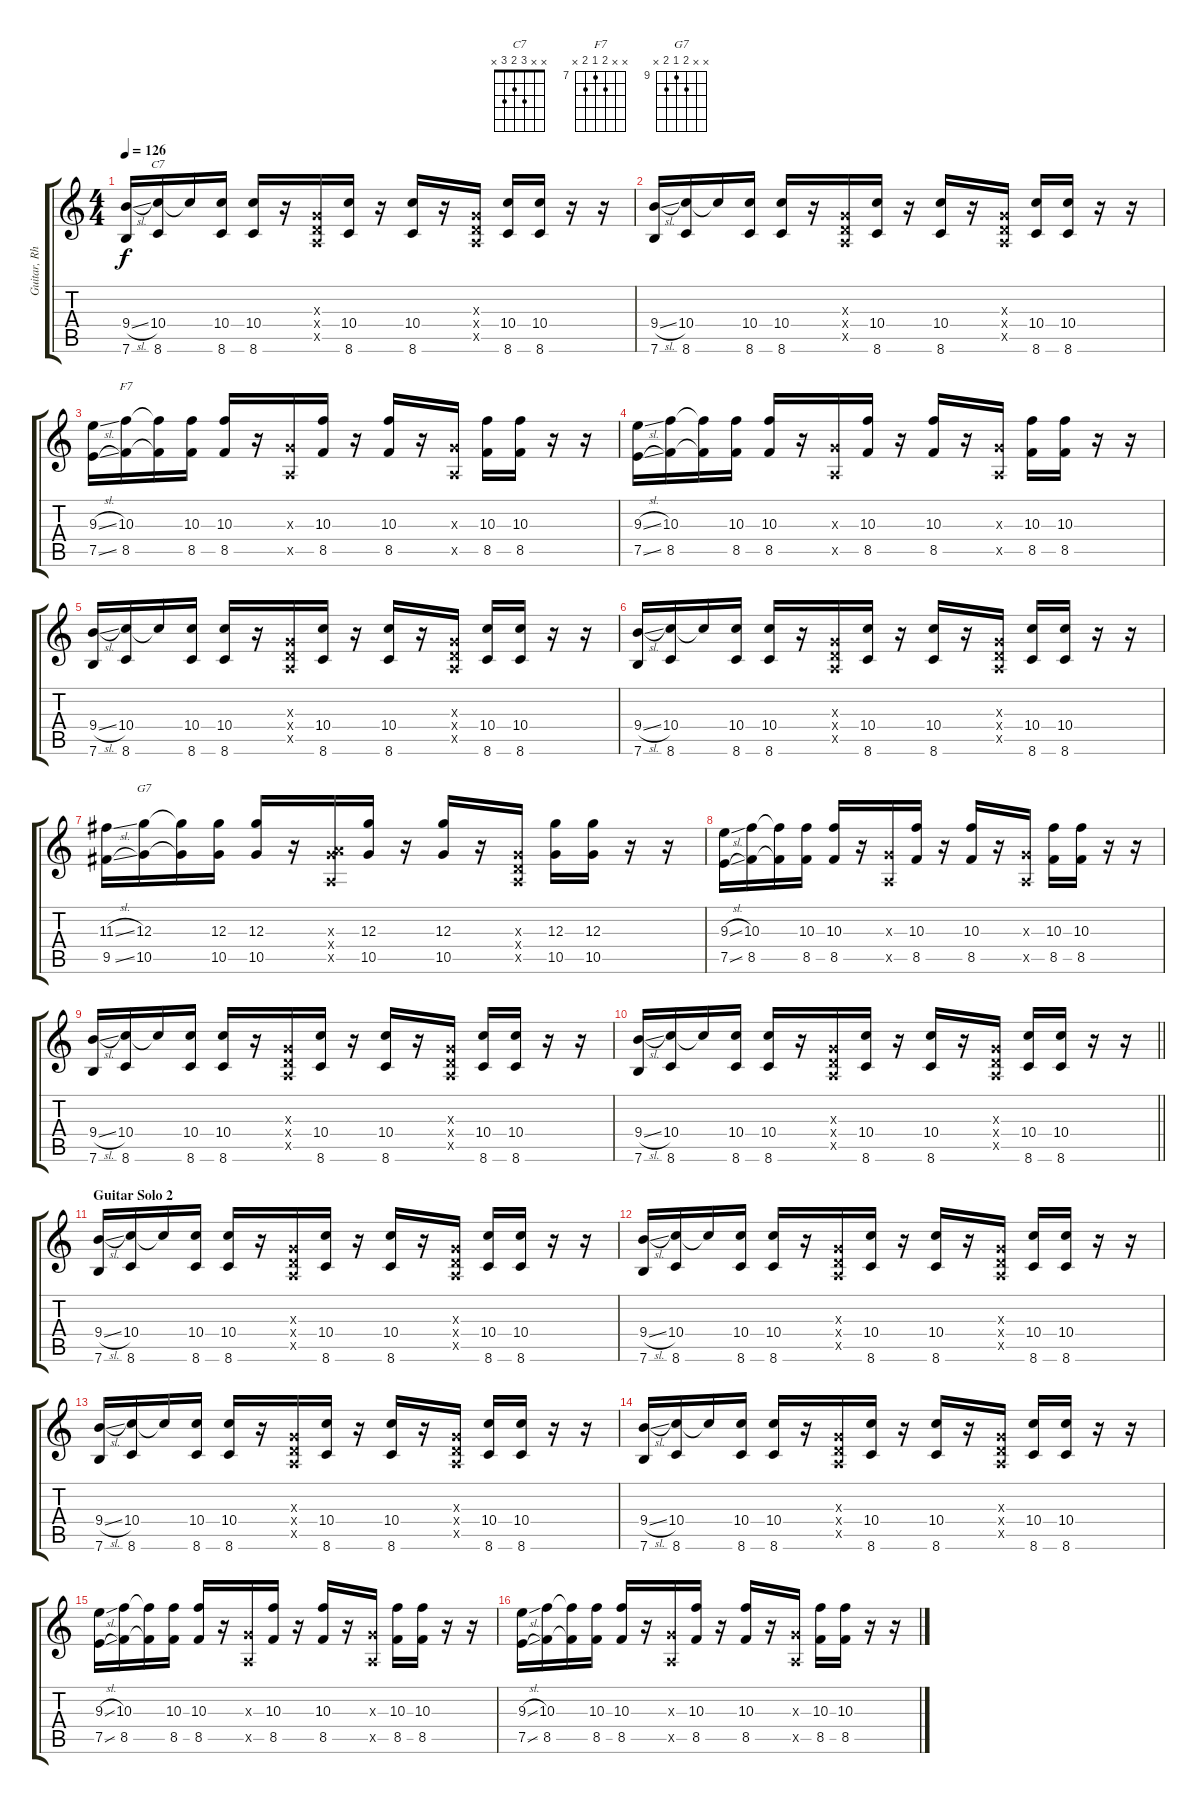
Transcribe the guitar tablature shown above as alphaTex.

\track ("Guitar, Rhythm 2" "Guitar, Rh") {instrument electricguitarclean}
\staff {score tabs}
\tuning (E4 B3 G3 D3 A2 E2) {hide}
\chord ("C7" x x 3 2 3 x)
\chord ("F7" x x 8 7 8 x) {firstfret 7}
\chord ("G7" x x 10 9 10 x) {firstfret 9}
\ts (4 4)
\tempo 126
\clef g2
\ks c
(9.4{sl} 7.6).16{dy f} (10.4 8.6).16{ch "C7"} 10.4{t}.16 (10.4 8.6).16 (10.4 8.6).16 r.16 (0.3{x} 0.4{x} 0.5{x}).16 (10.4 8.6).16 r.16 (10.4 8.6).16 r.16 (0.3{x} 0.4{x} 0.5{x}).16 (10.4 8.6).16 (10.4 8.6).16 r.16 r.16 |
(9.4{sl} 7.6).16 (10.4 8.6).16 10.4{t}.16 (10.4 8.6).16 (10.4 8.6).16 r.16 (0.3{x} 0.4{x} 0.5{x}).16 (10.4 8.6).16 r.16 (10.4 8.6).16 r.16 (0.3{x} 0.4{x} 0.5{x}).16 (10.4 8.6).16 (10.4 8.6).16 r.16 r.16 |
(9.3{sl} 7.5{sl}).16 (10.3 8.5).16{ch "F7"} (10.3{t} 8.5{t}).16 (10.3 8.5).16 (10.3 8.5).16 r.16 (0.3{x} 0.5{x}).16 (10.3 8.5).16 r.16 (10.3 8.5).16 r.16 (0.3{x} 0.5{x}).16 (10.3 8.5).16 (10.3 8.5).16 r.16 r.16 |
(9.3{sl} 7.5{sl}).16 (10.3 8.5).16 (10.3{t} 8.5{t}).16 (10.3 8.5).16 (10.3 8.5).16 r.16 (0.3{x} 0.5{x}).16 (10.3 8.5).16 r.16 (10.3 8.5).16 r.16 (0.3{x} 0.5{x}).16 (10.3 8.5).16 (10.3 8.5).16 r.16 r.16 |
(9.4{sl} 7.6).16 (10.4 8.6).16 10.4{t}.16 (10.4 8.6).16 (10.4 8.6).16 r.16 (0.3{x} 0.4{x} 0.5{x}).16 (10.4 8.6).16 r.16 (10.4 8.6).16 r.16 (0.3{x} 0.4{x} 0.5{x}).16 (10.4 8.6).16 (10.4 8.6).16 r.16 r.16 |
(9.4{sl} 7.6).16 (10.4 8.6).16 10.4{t}.16 (10.4 8.6).16 (10.4 8.6).16 r.16 (0.3{x} 0.4{x} 0.5{x}).16 (10.4 8.6).16 r.16 (10.4 8.6).16 r.16 (0.3{x} 0.4{x} 0.5{x}).16 (10.4 8.6).16 (10.4 8.6).16 r.16 r.16 |
(11.3{sl} 9.5{sl}).16 (12.3 10.5).16{ch "G7"} (12.3{t} 10.5{t}).16 (12.3 10.5).16 (12.3 10.5).16 r.16 (0.3{x} 7.4{x} 0.5{x}).16 (12.3 10.5).16 r.16 (12.3 10.5).16 r.16 (0.3{x} 0.4{x} 0.5{x}).16 (12.3 10.5).16 (12.3 10.5).16 r.16 r.16 |
(9.3{sl} 7.5{sl}).16 (10.3 8.5).16 (10.3{t} 8.5{t}).16 (10.3 8.5).16 (10.3 8.5).16 r.16 (0.3{x} 0.5{x}).16 (10.3 8.5).16 r.16 (10.3 8.5).16 r.16 (0.3{x} 0.5{x}).16 (10.3 8.5).16 (10.3 8.5).16 r.16 r.16 |
(9.4{sl} 7.6).16 (10.4 8.6).16 10.4{t}.16 (10.4 8.6).16 (10.4 8.6).16 r.16 (0.3{x} 0.4{x} 0.5{x}).16 (10.4 8.6).16 r.16 (10.4 8.6).16 r.16 (0.3{x} 0.4{x} 0.5{x}).16 (10.4 8.6).16 (10.4 8.6).16 r.16 r.16 |
\barLineRight lightlight
(9.4{sl} 7.6).16 (10.4 8.6).16 10.4{t}.16 (10.4 8.6).16 (10.4 8.6).16 r.16 (0.3{x} 0.4{x} 0.5{x}).16 (10.4 8.6).16 r.16 (10.4 8.6).16 r.16 (0.3{x} 0.4{x} 0.5{x}).16 (10.4 8.6).16 (10.4 8.6).16 r.16 r.16 |
\section ("" "Guitar Solo 2")
(9.4{sl} 7.6).16 (10.4 8.6).16 10.4{t}.16 (10.4 8.6).16 (10.4 8.6).16 r.16 (0.3{x} 0.4{x} 0.5{x}).16 (10.4 8.6).16 r.16 (10.4 8.6).16 r.16 (0.3{x} 0.4{x} 0.5{x}).16 (10.4 8.6).16 (10.4 8.6).16 r.16 r.16 |
(9.4{sl} 7.6).16 (10.4 8.6).16 10.4{t}.16 (10.4 8.6).16 (10.4 8.6).16 r.16 (0.3{x} 0.4{x} 0.5{x}).16 (10.4 8.6).16 r.16 (10.4 8.6).16 r.16 (0.3{x} 0.4{x} 0.5{x}).16 (10.4 8.6).16 (10.4 8.6).16 r.16 r.16 |
(9.4{sl} 7.6).16 (10.4 8.6).16 10.4{t}.16 (10.4 8.6).16 (10.4 8.6).16 r.16 (0.3{x} 0.4{x} 0.5{x}).16 (10.4 8.6).16 r.16 (10.4 8.6).16 r.16 (0.3{x} 0.4{x} 0.5{x}).16 (10.4 8.6).16 (10.4 8.6).16 r.16 r.16 |
(9.4{sl} 7.6).16 (10.4 8.6).16 10.4{t}.16 (10.4 8.6).16 (10.4 8.6).16 r.16 (0.3{x} 0.4{x} 0.5{x}).16 (10.4 8.6).16 r.16 (10.4 8.6).16 r.16 (0.3{x} 0.4{x} 0.5{x}).16 (10.4 8.6).16 (10.4 8.6).16 r.16 r.16 |
(9.3{sl} 7.5{sl}).16 (10.3 8.5).16 (10.3{t} 8.5{t}).16 (10.3 8.5).16 (10.3 8.5).16 r.16 (0.3{x} 0.5{x}).16 (10.3 8.5).16 r.16 (10.3 8.5).16 r.16 (0.3{x} 0.5{x}).16 (10.3 8.5).16 (10.3 8.5).16 r.16 r.16 |
(9.3{sl} 7.5{sl}).16 (10.3 8.5).16 (10.3{t} 8.5{t}).16 (10.3 8.5).16 (10.3 8.5).16 r.16 (0.3{x} 0.5{x}).16 (10.3 8.5).16 r.16 (10.3 8.5).16 r.16 (0.3{x} 0.5{x}).16 (10.3 8.5).16 (10.3 8.5).16 r.16 r.16
